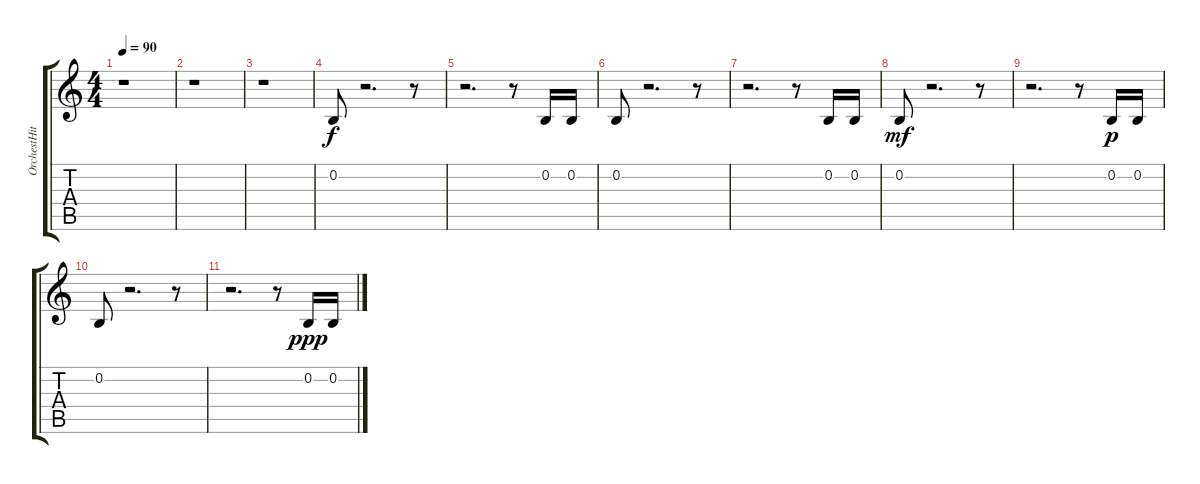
\track ("OrchestHit" "OrchestHit") {instrument orchestrahit}
\staff {score tabs}
\tuning (E4 B3 G3 D3 A2 E2) {hide}
\ts (4 4)
\tempo 90
\clef g2
\ks c
r.1{dy f} |
r.1 |
r.1 |
0.2.8 r.2{d} r.8 |
r.2{d} r.8 0.2.16 0.2.16 |
0.2.8 r.2{d} r.8 |
r.2{d} r.8 0.2.16 0.2.16 |
0.2.8{dy mf} r.2{d} r.8 |
r.2{d} r.8 0.2.16{dy p} 0.2.16 |
0.2.8 r.2{d} r.8 |
r.2{d} r.8 0.2.16{dy ppp} 0.2.16
